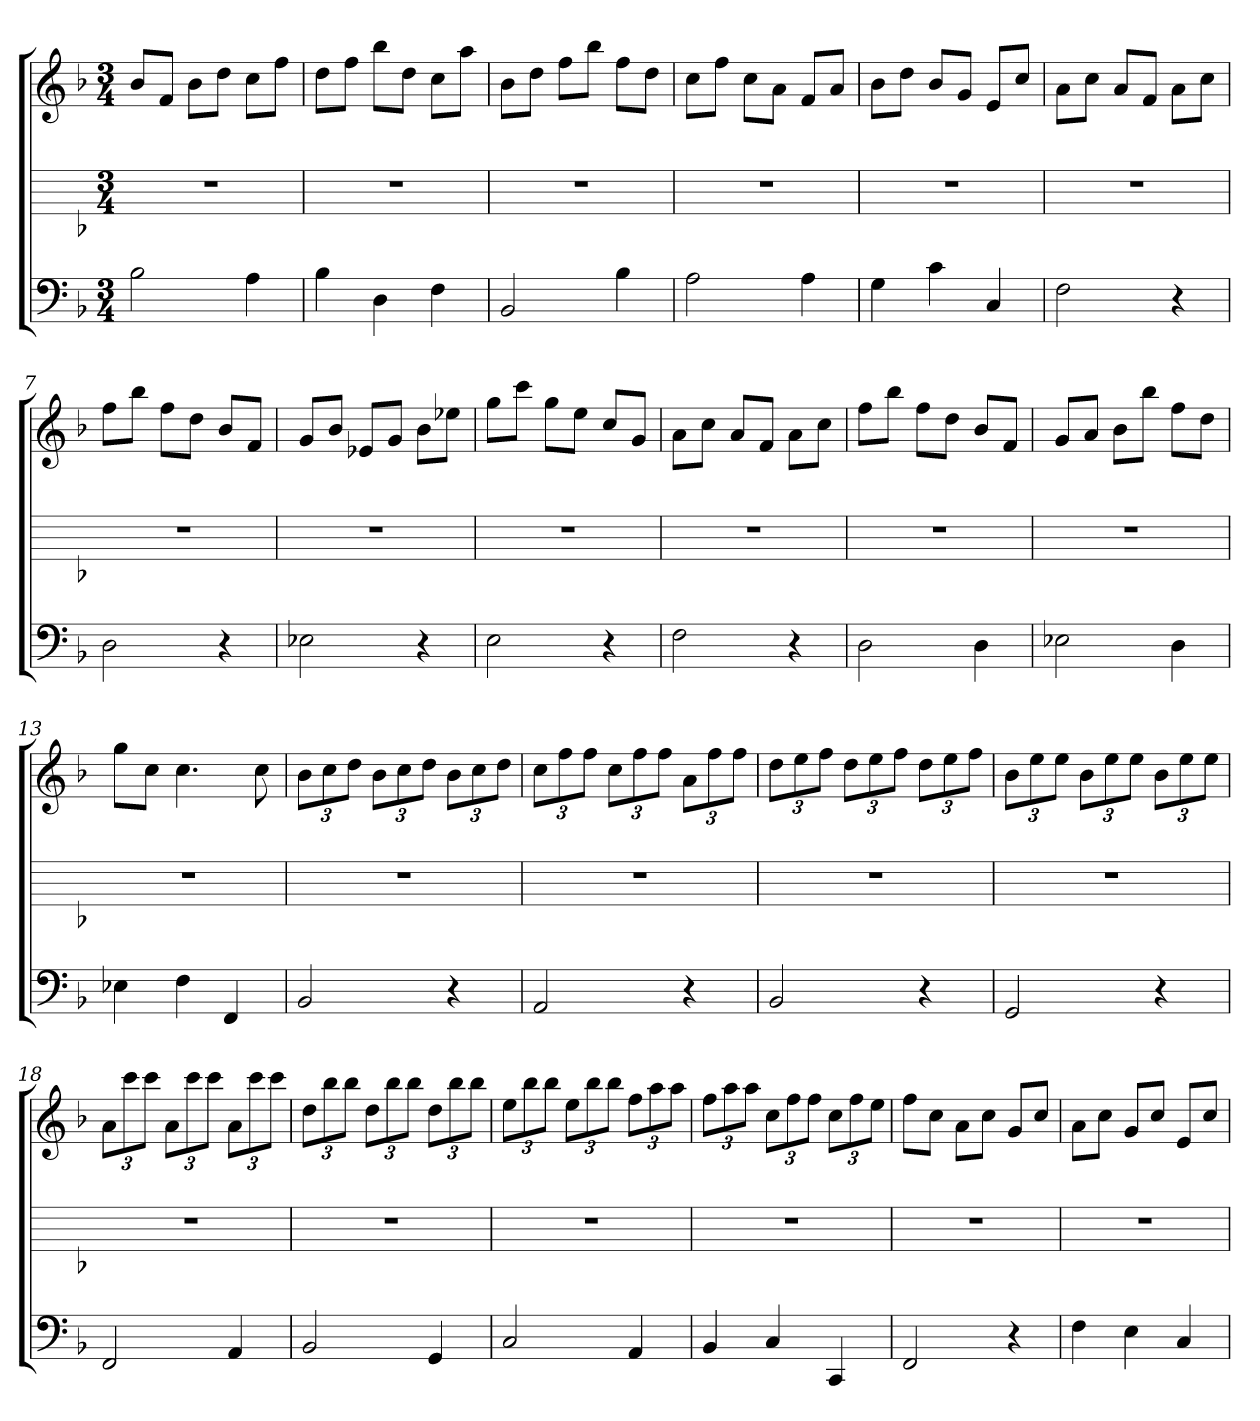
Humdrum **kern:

**kern	**kern	**kern
*part3	*part2	*part1
*staff3	*staff2	*staff1
*k[b-]	*k[b-]	*k[b-]
*F:	*F:	*F:
*M3/4	*M3/4	*M3/4
=1	=1	=1
2B-	2.r	8b-L
.	.	8fJ
.	.	8b-L
.	.	8ddJ
4A	.	8ccL
.	.	8ffJ
=2	=2	=2
4B-	2.r	8ddL
.	.	8ffJ
4D	.	8bb-L
.	.	8ddJ
4F	.	8ccL
.	.	8aaJ
=3	=3	=3
2BB-	2.r	8b-L
.	.	8ddJ
.	.	8ffL
.	.	8bb-J
4B-	.	8ffL
.	.	8ddJ
=4	=4	=4
2A	2.r	8ccL
.	.	8ffJ
.	.	8ccL
.	.	8aJ
4A	.	8fL
.	.	8aJ
=5	=5	=5
4G	2.r	8b-L
.	.	8ddJ
4c	.	8b-L
.	.	8gJ
4C	.	8eL
.	.	8ccJ
=6	=6	=6
2F	2.r	8aL
.	.	8ccJ
.	.	8aL
.	.	8fJ
4r	.	8aL
.	.	8ccJ
=7	=7	=7
2D	2.r	8ffL
.	.	8bb-J
.	.	8ffL
.	.	8ddJ
4r	.	8b-L
.	.	8fJ
=8	=8	=8
2E-X	2.r	8gL
.	.	8b-J
.	.	8e-XL
.	.	8gJ
4r	.	8b-L
.	.	8ee-XJ
=9	=9	=9
2E	2.r	8ggL
.	.	8cccJ
.	.	8ggL
.	.	8eeJ
4r	.	8ccL
.	.	8gJ
=10	=10	=10
2F	2.r	8aL
.	.	8ccJ
.	.	8aL
.	.	8fJ
4r	.	8aL
.	.	8ccJ
=11	=11	=11
2D	2.r	8ffL
.	.	8bb-J
.	.	8ffL
.	.	8ddJ
4D	.	8b-L
.	.	8fJ
=12	=12	=12
2E-X	2.r	8gL
.	.	8aJ
.	.	8b-L
.	.	8bb-J
4D	.	8ffL
.	.	8ddJ
=13	=13	=13
4E-X	2.r	8ggL
.	.	8ccJ
4F	.	4.cc
4FF	.	.
.	.	8cc
=14	=14	=14
2BB-	2.r	12b-L
.	.	12cc
.	.	12ddJ
.	.	12b-L
.	.	12cc
.	.	12ddJ
4r	.	12b-L
.	.	12cc
.	.	12ddJ
=15	=15	=15
2AA	2.r	12ccL
.	.	12ff
.	.	12ffJ
.	.	12ccL
.	.	12ff
.	.	12ffJ
4r	.	12aL
.	.	12ff
.	.	12ffJ
=16	=16	=16
2BB-	2.r	12ddL
.	.	12ee
.	.	12ffJ
.	.	12ddL
.	.	12ee
.	.	12ffJ
4r	.	12ddL
.	.	12ee
.	.	12ffJ
=17	=17	=17
2GG	2.r	12b-L
.	.	12ee
.	.	12eeJ
.	.	12b-L
.	.	12ee
.	.	12eeJ
4r	.	12b-L
.	.	12ee
.	.	12eeJ
=18	=18	=18
2FF	2.r	12aL
.	.	12ccc
.	.	12cccJ
.	.	12aL
.	.	12ccc
.	.	12cccJ
4AA	.	12aL
.	.	12ccc
.	.	12cccJ
=19	=19	=19
2BB-	2.r	12ddL
.	.	12bb-
.	.	12bb-J
.	.	12ddL
.	.	12bb-
.	.	12bb-J
4GG	.	12ddL
.	.	12bb-
.	.	12bb-J
=20	=20	=20
2C	2.r	12eeL
.	.	12bb-
.	.	12bb-J
.	.	12eeL
.	.	12bb-
.	.	12bb-J
4AA	.	12ffL
.	.	12aa
.	.	12aaJ
=21	=21	=21
4BB-	2.r	12ffL
.	.	12aa
.	.	12aaJ
4C	.	12ccL
.	.	12ff
.	.	12ffJ
4CC	.	12ccL
.	.	12ff
.	.	12eeJ
=22	=22	=22
2FF	2.r	8ffL
.	.	8ccJ
.	.	8aL
.	.	8ccJ
4r	.	8gL
.	.	8ccJ
=23	=23	=23
4F	2.r	8aL
.	.	8ccJ
4E	.	8gL
.	.	8ccJ
4C	.	8eL
.	.	8ccJ
=	=	=
*-	*-	*-
